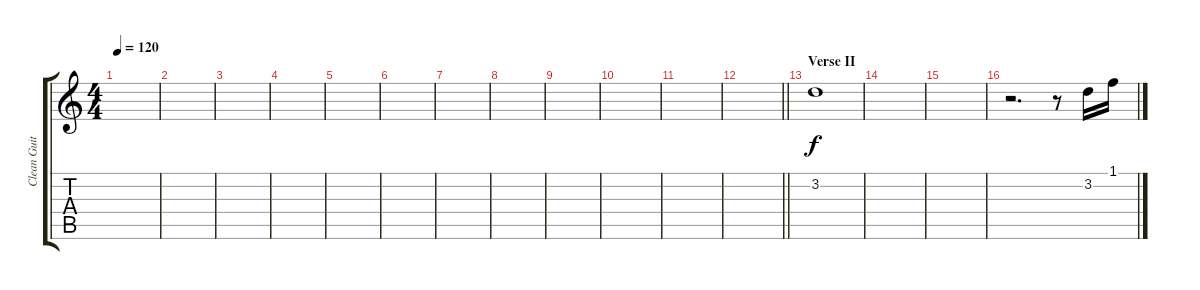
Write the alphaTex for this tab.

\track ("Clean Guitar" "Clean Guit") {instrument electricguitarclean}
\staff {score tabs}
\tuning (E4 B3 G3 D3 A2 D2) {hide}
\ts (4 4)
\tempo 120
\clef g2
\ks c
|
|
|
|
|
|
|
|
|
|
|
\barLineRight lightlight
|
\section ("" "Verse II")
3.2.1 |
|
|
r.2{d} r.8 3.2.16 1.1.16
